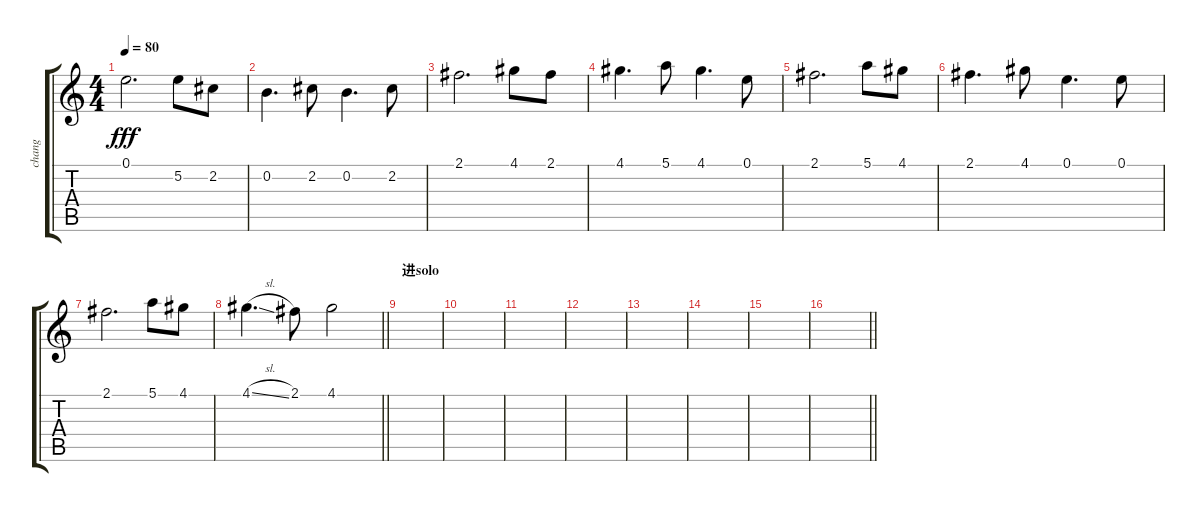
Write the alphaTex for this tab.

\track ("chang" "chang") {instrument guitarharmonics}
\staff {score tabs}
\tuning (E4 B3 G3 D3 A2 E2) {hide}
\ts (4 4)
\tempo 80
\clef g2
\ks c
0.1.2{d dy fff} 5.2.8 2.2.8 |
0.2.4{d} 2.2.8 0.2.4{d} 2.2.8 |
2.1.2{d} 4.1.8 2.1.8 |
4.1.4{d} 5.1.8 4.1.4{d} 0.1.8 |
2.1.2{d} 5.1.8 4.1.8 |
2.1.4{d} 4.1.8 0.1.4{d} 0.1.8 |
2.1.2{d} 5.1.8 4.1.8 |
\barLineRight lightlight
4.1{sl}.4{d} 2.1.8 4.1.2 |
\section ("" "进solo")
|
|
|
|
|
|
|
\barLineRight lightlight
